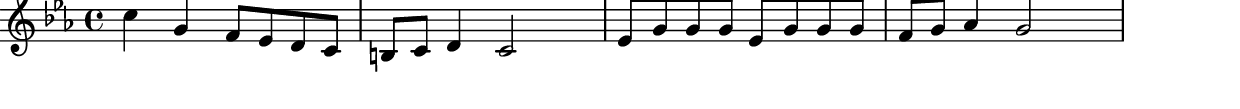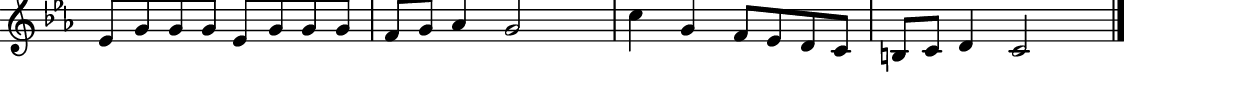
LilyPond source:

% MusicXML to Lilypond converter by Kovi

szovegAAA = \lyricmode {  "Jul" -- "csa," "hogy" -- "ha" "ki" -- "megy" "a" "pi" -- "ac" -- "ra," "Kis" -- "kos" -- "ar" -- "át" "a" "kar" -- "já" -- "ra" "fel" -- "a" -- "kaszt" -- "ja," "Lesz" "is" "ab" -- "ban" "han" -- "na" -- "man" -- "na," "cso" -- "ko" -- "lá" -- "dé," "Jul" -- "csa," "so" -- "se" "le" -- "szek" "a" "ma" -- "gá" -- "é."  }

% Analyzing...
% 1 parts
% 1 Staff
% forceBassClefActive = 
melody = {
% 44 notes in the part
% 1 voices

\new Staff
\new Voice {
% 44 notes
% 8 mesaures

% Measure 1
\clef "treble"
\key ees \major
\time 4/4 
c''4 g'4 f'8 ees'8 d'8 c'8 
% Measure 2
b8 c'8 d'4 c'2 
% Measure 3
ees'8 g'8 g'8 g'8 ees'8 g'8 g'8 g'8 
% Measure 4
f'8 g'8 aes'4 g'2 
% Measure 5
\break
ees'8 g'8 g'8 g'8 ees'8 g'8 g'8 g'8 
% Measure 6
f'8 g'8 aes'4 g'2 
% Measure 7
c''4 g'4 f'8 ees'8 d'8 c'8 
% Measure 8
b8 c'8 d'4 c'2 \bar "|." 
} % voice
} % melody


harmonies = \chordmode {
% 12 chords
\germanChords
c4:m s4 s4 s4 g4 s4 c4:m s4 c4:m s4 s4 s4 f4:m s4 g4 s4 c4:m s4 s4 s4 f4:m s4 g4 s4 c4:m s4 s4 s4 g4 s4 c4:m
}

\include "../../definitions.ly"
